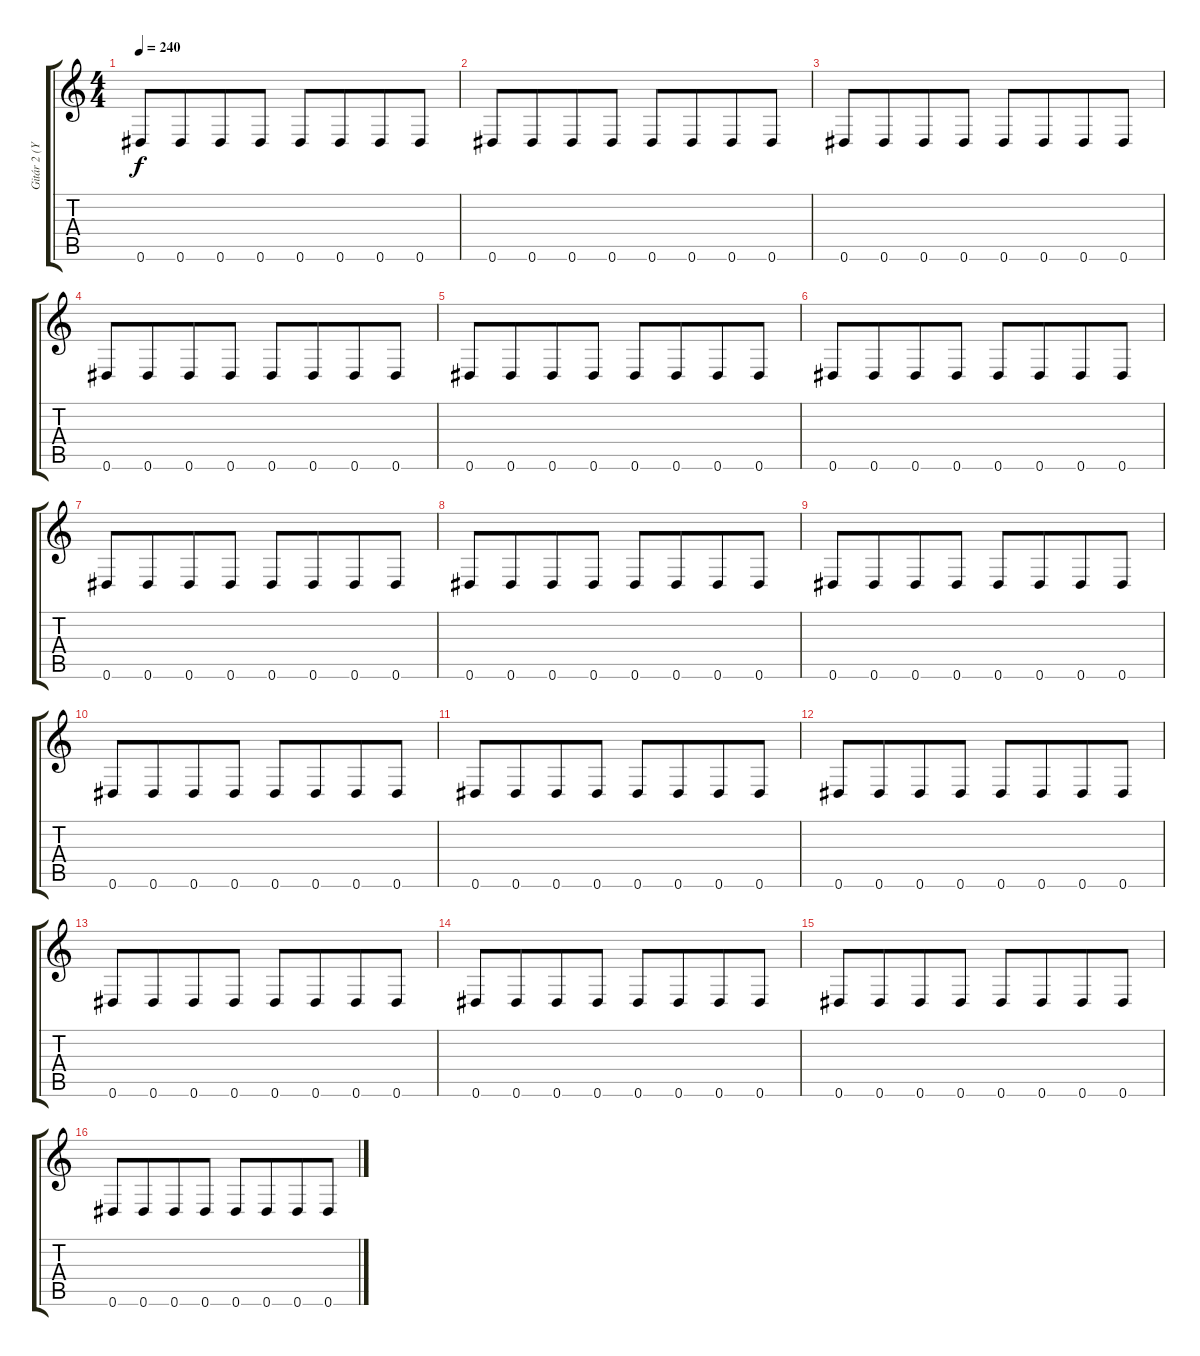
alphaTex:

\track ("Gitár 2 (Yngwie Malmsteen)" "Gitár 2 (Y") {instrument distortionguitar}
\staff {score tabs}
\tuning (Eb4 Bb3 Gb3 Db3 Ab2 Eb2) {hide}
\ts (4 4)
\tempo 240
\clef g2
\ks c
0.6.8{dy f} 0.6.8{beam merge} 0.6.8 0.6.8 0.6.8 0.6.8{beam merge} 0.6.8 0.6.8 |
0.6.8 0.6.8{beam merge} 0.6.8 0.6.8 0.6.8 0.6.8{beam merge} 0.6.8 0.6.8 |
0.6.8 0.6.8{beam merge} 0.6.8 0.6.8 0.6.8 0.6.8{beam merge} 0.6.8 0.6.8 |
0.6.8 0.6.8{beam merge} 0.6.8 0.6.8 0.6.8 0.6.8{beam merge} 0.6.8 0.6.8 |
0.6.8 0.6.8{beam merge} 0.6.8 0.6.8 0.6.8 0.6.8{beam merge} 0.6.8 0.6.8 |
0.6.8 0.6.8{beam merge} 0.6.8 0.6.8 0.6.8 0.6.8{beam merge} 0.6.8 0.6.8 |
0.6.8 0.6.8{beam merge} 0.6.8 0.6.8 0.6.8 0.6.8{beam merge} 0.6.8 0.6.8 |
0.6.8 0.6.8{beam merge} 0.6.8 0.6.8 0.6.8 0.6.8{beam merge} 0.6.8 0.6.8 |
0.6.8 0.6.8{beam merge} 0.6.8 0.6.8 0.6.8 0.6.8{beam merge} 0.6.8 0.6.8 |
0.6.8 0.6.8{beam merge} 0.6.8 0.6.8 0.6.8 0.6.8{beam merge} 0.6.8 0.6.8 |
0.6.8 0.6.8{beam merge} 0.6.8 0.6.8 0.6.8 0.6.8{beam merge} 0.6.8 0.6.8 |
0.6.8 0.6.8{beam merge} 0.6.8 0.6.8 0.6.8 0.6.8{beam merge} 0.6.8 0.6.8 |
0.6.8 0.6.8{beam merge} 0.6.8 0.6.8 0.6.8 0.6.8{beam merge} 0.6.8 0.6.8 |
0.6.8 0.6.8{beam merge} 0.6.8 0.6.8 0.6.8 0.6.8{beam merge} 0.6.8 0.6.8 |
0.6.8 0.6.8{beam merge} 0.6.8 0.6.8 0.6.8 0.6.8{beam merge} 0.6.8 0.6.8 |
0.6.8 0.6.8{beam merge} 0.6.8 0.6.8 0.6.8 0.6.8{beam merge} 0.6.8 0.6.8
